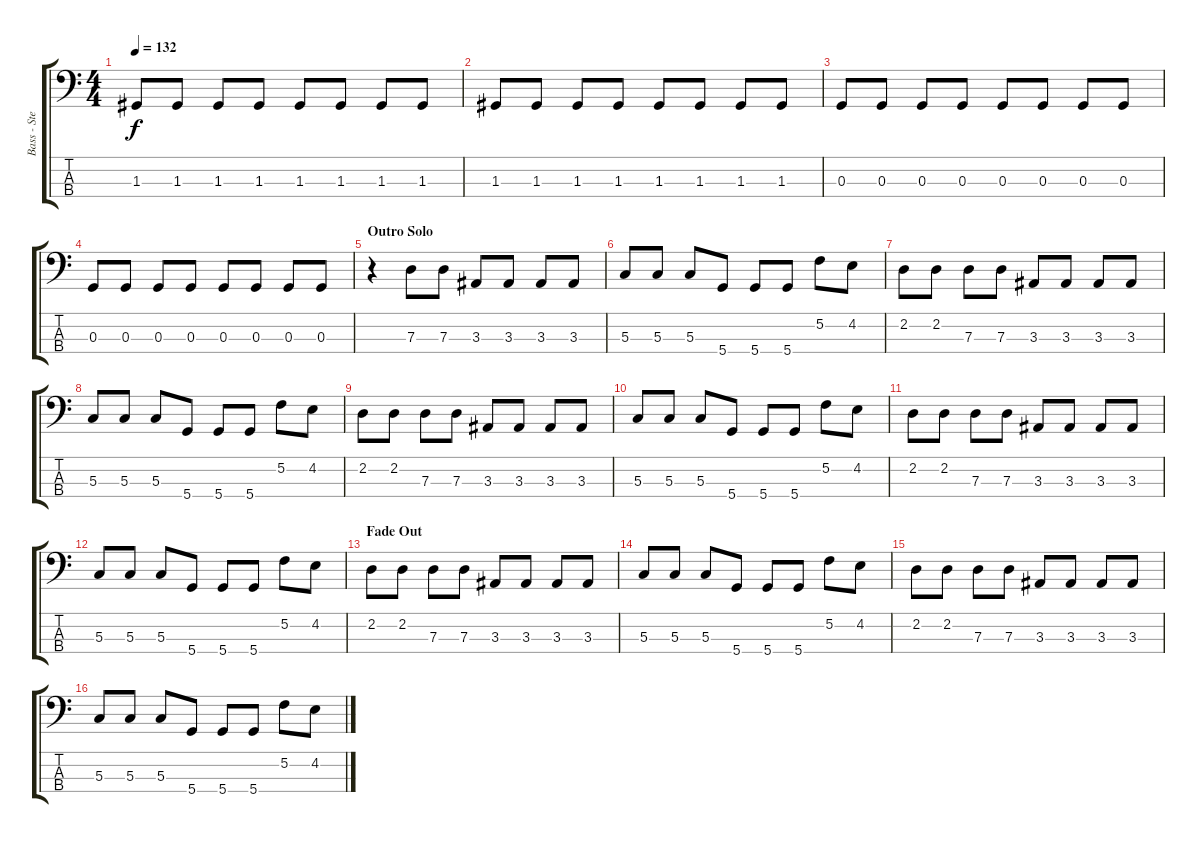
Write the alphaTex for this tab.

\track ("Bass - Steve Dawson" "Bass - Ste") {instrument electricbassfinger}
\staff {score tabs}
\tuning (F2 C2 G1 D1) {hide}
\ts (4 4)
\tempo 132
\clef f4
\ks c
1.3.8{dy f} 1.3.8 1.3.8 1.3.8 1.3.8 1.3.8 1.3.8 1.3.8 |
1.3.8 1.3.8 1.3.8 1.3.8 1.3.8 1.3.8 1.3.8 1.3.8 |
0.3.8 0.3.8 0.3.8 0.3.8 0.3.8 0.3.8 0.3.8 0.3.8 |
0.3.8 0.3.8 0.3.8 0.3.8 0.3.8 0.3.8 0.3.8 0.3.8 |
\section ("" "Outro Solo")
r.4 7.3.8 7.3.8 3.3.8 3.3.8 3.3.8 3.3.8 |
5.3.8 5.3.8 5.3.8 5.4.8 5.4.8 5.4.8 5.2.8 4.2.8 |
2.2.8 2.2.8 7.3.8 7.3.8 3.3.8 3.3.8 3.3.8 3.3.8 |
5.3.8 5.3.8 5.3.8 5.4.8 5.4.8 5.4.8 5.2.8 4.2.8 |
2.2.8 2.2.8 7.3.8 7.3.8 3.3.8 3.3.8 3.3.8 3.3.8 |
5.3.8 5.3.8 5.3.8 5.4.8 5.4.8 5.4.8 5.2.8 4.2.8 |
2.2.8 2.2.8 7.3.8 7.3.8 3.3.8 3.3.8 3.3.8 3.3.8 |
5.3.8 5.3.8 5.3.8 5.4.8 5.4.8 5.4.8 5.2.8 4.2.8 |
\section ("" "Fade Out")
2.2.8 2.2.8 7.3.8 7.3.8 3.3.8 3.3.8 3.3.8 3.3.8 |
5.3.8 5.3.8 5.3.8 5.4.8 5.4.8 5.4.8 5.2.8 4.2.8 |
2.2.8 2.2.8 7.3.8 7.3.8 3.3.8 3.3.8 3.3.8 3.3.8 |
5.3.8 5.3.8 5.3.8 5.4.8 5.4.8 5.4.8 5.2.8 4.2.8
